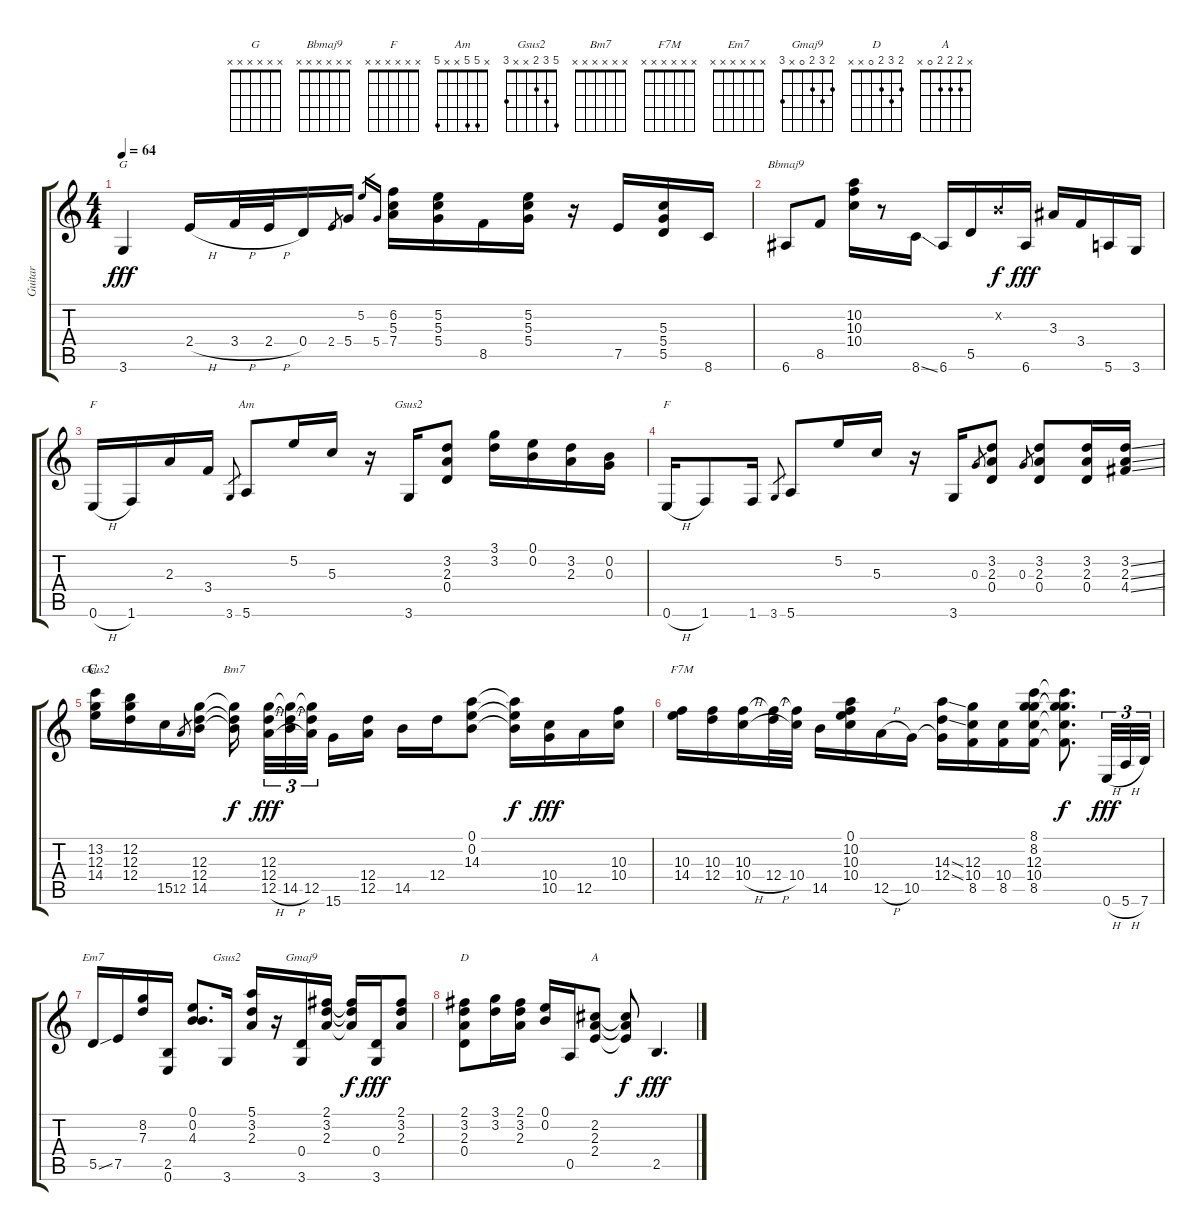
\track ("Guitar" "Guitar") {instrument electricguitarclean}
\staff {score tabs}
\tuning (E4 B3 G3 D3 A2 E2) {hide}
\chord ("G" x x x x x x)
\chord ("Bbmaj9" x x x x x x)
\chord ("F" x x 2 3 x 1)
\chord ("Am" x 5 5 x x 5)
\chord ("Gsus2" x 3 2 0 x 3)
\chord ("F" x x x x x x)
\chord ("Gsus2" x x x x x x)
\chord ("Bm7" x x x x x x)
\chord ("F7M" x x x x x x)
\chord ("Em7" x x x x x x)
\chord ("Gsus2" 5 3 2 x x 3)
\chord ("Gmaj9" 2 3 2 0 x 3)
\chord ("D" 2 3 2 0 x x)
\chord ("A" x 2 2 2 0 x)
\ts (4 4)
\tempo 64
\clef g2
\ks c
3.6.4{ch "G" dy fff} 2.4{h}.16 3.4{h}.32 2.4{h}.32 0.4.16 2.4.8{gr} 5.4.16 5.2.16{gr} 5.4.16{gr} (6.2 5.3 7.4).16 (5.2 5.3 5.4).16 8.5.16 (5.2 5.3 5.4).16 r.16 7.5.16 (5.3 5.4 5.5).16 8.6.16 |
6.6.8{ch "Bbmaj9"} 8.5.8 (10.2 10.3 10.4).16 r.8 8.6{ss}.16 6.6.16 5.5.16 0.2{x}.16{dy f} 6.6.16{dy fff} 3.3.16 3.4.16 5.6.16 3.6.16 |
0.6{h}.16{ch "F"} 1.6.16 2.3.16 3.4.16 3.6.8{gr} 5.6.8{ch "Am"} 5.2.16 5.3.16 r.16 3.6.16{ch "Gsus2"} (3.2 2.3 0.4).8 (3.1 3.2).16 (0.1 0.2).16 (3.2 2.3).16 (0.2 0.3).16 |
0.6{h}.16{ch "F"} 1.6.8 1.6.16 3.6.8{gr} 5.6.8 5.2.16 5.3.16 r.16 3.6.16 0.3.8{gr} (3.2 2.3 0.4).8 0.3.8{gr} (3.2 2.3 0.4).8 (3.2 2.3 0.4).16 (3.2{ss} 2.3{ss} 4.4{ss}).16 |
\section ("" "C")
(13.2 12.3 14.4).16{ch "Gsus2"} (12.2 12.3 12.4).16 15.5.16 12.5.8{gr} (12.3 12.4 14.5).16 (12.3{t} 12.4{t} 14.5{t}).16{ch "Bm7" dy f beam splitsecondary} (12.3 12.4 12.5{h}).32{tu (3 2) dy fff} (12.3{t} 12.4{t} 14.5{h}).32{tu (3 2)} (12.3{t} 12.4{t} 12.5).32{tu (3 2) beam splitsecondary} 15.6.16 (12.4 12.5).16 14.5.16 12.4.16 (0.1 0.2 14.3).8 (0.1{t} 0.2{t} 14.3{t}).16{dy f} (10.4 10.5).16{dy fff} 12.5.16 (10.3 10.4).16 |
(10.3 14.4).16{ch "F7M"} (10.3 12.4).16 (10.3 10.4{h}).16 (10.3{t} 12.4{h}).32 (10.3{t} 10.4).32 14.5.16 (0.1 10.2 10.3 10.4).16 12.5{h}.16 10.5.16 (14.3{ss} 12.4{ss} 10.5{t}).16 (12.3 10.4 8.5).16 (10.4 8.5).16 (8.1 8.2 12.3 10.4 8.5).16 (8.1{t} 8.2{t} 12.3{t} 10.4{t} 8.5{t}).8{d dy f} 0.6{h}.32{tu (3 2) dy fff} 5.6{h}.32{tu (3 2)} 7.6.32{tu (3 2)} |
5.5{ss}.16{ch "Em7"} 7.5.16 (8.2 7.3).16 (2.5 0.6).16 (0.1 0.2 4.3).8{d} 3.6.16{ch "Gsus2"} (5.1 3.2 2.3).16 r.16 (0.4 3.6).16{ch "Gmaj9"} (2.1 3.2 2.3).16 (2.1{t} 3.2{t} 2.3{t}).16{dy f} (0.4 3.6).16{dy fff} (2.1 3.2 2.3).8 |
(2.1 3.2 2.3 0.4).8{ch "D"} (3.1 3.2).16 (2.1 3.2 2.3).16 (0.1 0.2).16 0.5.16 (2.2 2.3 2.4).8{ch "A"} (2.2{t} 2.3{t} 2.4{t}).8{dy f} 2.5{ss}.4{d dy fff}
